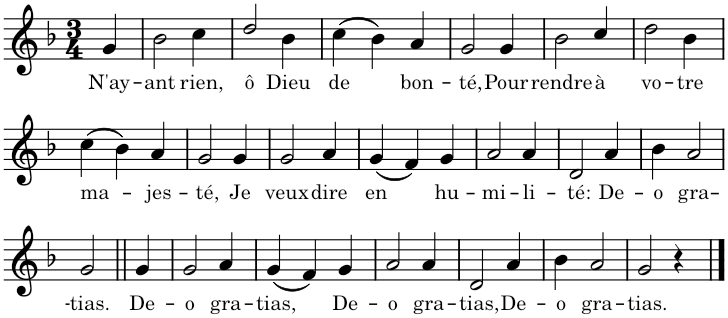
**kern	**text
*part1	*part1
*staff1	*staff1
*I"1	*
*clefG2	*
*k[b-]	*
*M3/4	*
=1	=1
!	!LO:LY:b
4g/	N'ay-
=2	=2
!	!LO:LY:b
2b-\	-ant
!	!LO:LY:b
4cc\	rien,
=3	=3
!	!LO:LY:b
2dd/	ô
!	!LO:LY:b
4b-\	Dieu
=4	=4
!	!LO:LY:b
(4cc\	de
4b-\)	.
!	!LO:LY:b
4a/	bon-
=5	=5
!	!LO:LY:b
2g/	-té,
!	!LO:LY:b
4g/	Pour
=6	=6
!	!LO:LY:b
2b-\	rendre
!	!LO:LY:b
4cc/	à
=7	=7
!	!LO:LY:b
2dd\	vo-
!	!LO:LY:b
4b-\	-tre
!!LO:LB:g=z
=8	=8
!	!LO:LY:b
(4cc\	ma-
4b-\)	.
!	!LO:LY:b
4a/	-jes-
=9	=9
!	!LO:LY:b
2g/	-té,
!	!LO:LY:b
4g/	Je
=10	=10
!	!LO:LY:b
2g/	veux
!	!LO:LY:b
4a/	dire
=11	=11
!	!LO:LY:b
(4g/	en
4f/)	.
!	!LO:LY:b
4g/	hu-
=12	=12
!	!LO:LY:b
2a/	-mi-
!	!LO:LY:b
4a/	-li-
=13	=13
!	!LO:LY:b
2d/	-té:
!	!LO:LY:b
4a/	De-
=14	=14
!	!LO:LY:b
4b-\	-o
!	!LO:LY:b
2a/	gra-
!!LO:LB:g=z
=15	=15
!	!LO:LY:b
2g/	-tias.
!	!LO:LY:b
4g/	De-
=16	=16
!	!LO:LY:b
2g/	-o
!	!LO:LY:b
4a/	gra-
=17	=17
!	!LO:LY:b
(4g/	-tias,
4f/)	.
!	!LO:LY:b
4g/	De-
=18	=18
!	!LO:LY:b
2a/	-o
!	!LO:LY:b
4a/	gra-
=19	=19
!	!LO:LY:b
2d/	-tias,
!	!LO:LY:b
4a/	De-
=20	=20
!	!LO:LY:b
4b-\	-o
!	!LO:LY:b
2a/	gra-
=21	=21
!	!LO:LY:b
2g/	-tias.
4r	.
==	==
*-	*-
